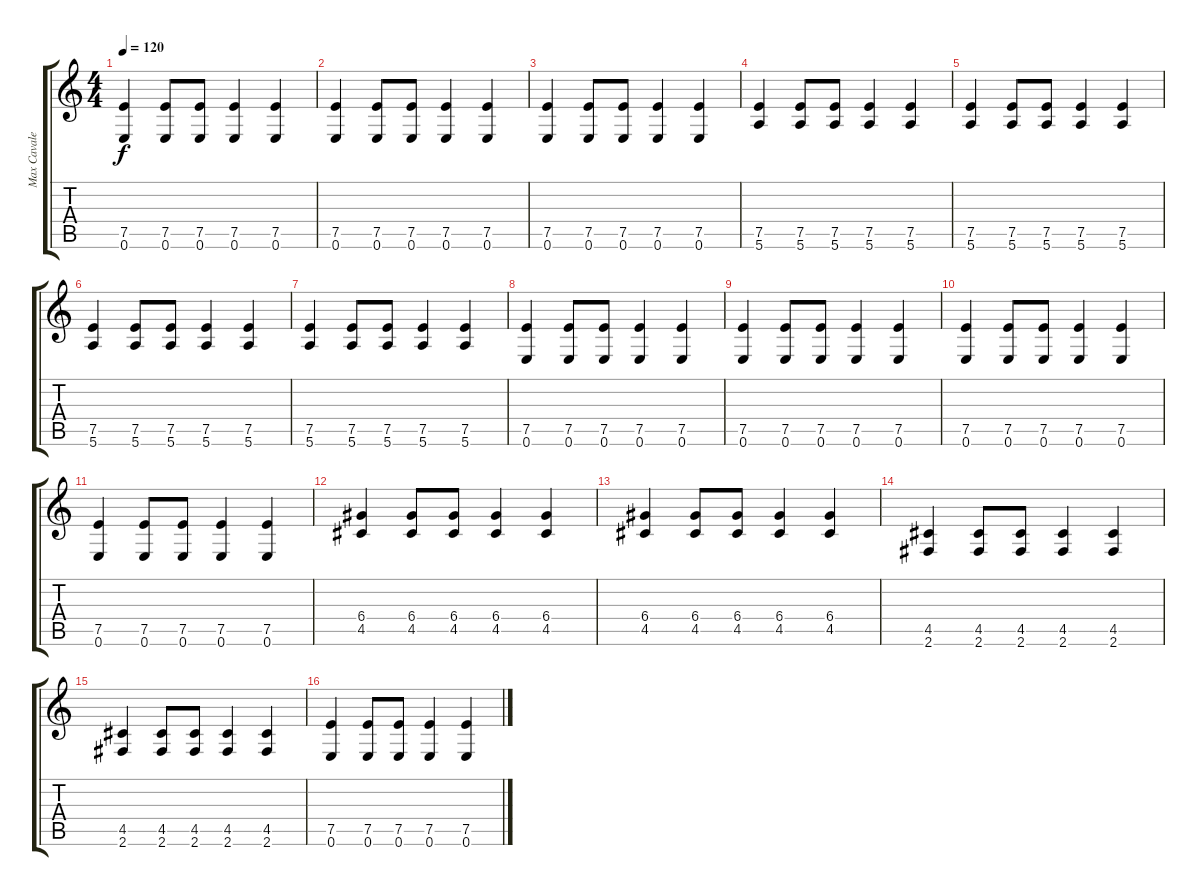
\track ("Max Cavalera" "Max Cavale") {instrument distortionguitar}
\staff {score tabs}
\tuning (E4 B3 G3 D3 A2 E2) {hide}
\ts (4 4)
\tempo 120
\clef g2
\ks c
(7.5 0.6).4{dy f} (7.5 0.6).8 (7.5 0.6).8 (7.5 0.6).4 (7.5 0.6).4 |
(7.5 0.6).4 (7.5 0.6).8 (7.5 0.6).8 (7.5 0.6).4 (7.5 0.6).4 |
(7.5 0.6).4 (7.5 0.6).8 (7.5 0.6).8 (7.5 0.6).4 (7.5 0.6).4 |
(7.5 5.6).4 (7.5 5.6).8 (7.5 5.6).8 (7.5 5.6).4 (7.5 5.6).4 |
(7.5 5.6).4 (7.5 5.6).8 (7.5 5.6).8 (7.5 5.6).4 (7.5 5.6).4 |
(7.5 5.6).4 (7.5 5.6).8 (7.5 5.6).8 (7.5 5.6).4 (7.5 5.6).4 |
(7.5 5.6).4 (7.5 5.6).8 (7.5 5.6).8 (7.5 5.6).4 (7.5 5.6).4 |
(7.5 0.6).4 (7.5 0.6).8 (7.5 0.6).8 (7.5 0.6).4 (7.5 0.6).4 |
(7.5 0.6).4 (7.5 0.6).8 (7.5 0.6).8 (7.5 0.6).4 (7.5 0.6).4 |
(7.5 0.6).4 (7.5 0.6).8 (7.5 0.6).8 (7.5 0.6).4 (7.5 0.6).4 |
(7.5 0.6).4 (7.5 0.6).8 (7.5 0.6).8 (7.5 0.6).4 (7.5 0.6).4 |
(6.4 4.5).4 (6.4 4.5).8 (6.4 4.5).8 (6.4 4.5).4 (6.4 4.5).4 |
(6.4 4.5).4 (6.4 4.5).8 (6.4 4.5).8 (6.4 4.5).4 (6.4 4.5).4 |
(4.5 2.6).4 (4.5 2.6).8 (4.5 2.6).8 (4.5 2.6).4 (4.5 2.6).4 |
(4.5 2.6).4 (4.5 2.6).8 (4.5 2.6).8 (4.5 2.6).4 (4.5 2.6).4 |
(7.5 0.6).4 (7.5 0.6).8 (7.5 0.6).8 (7.5 0.6).4 (7.5 0.6).4
